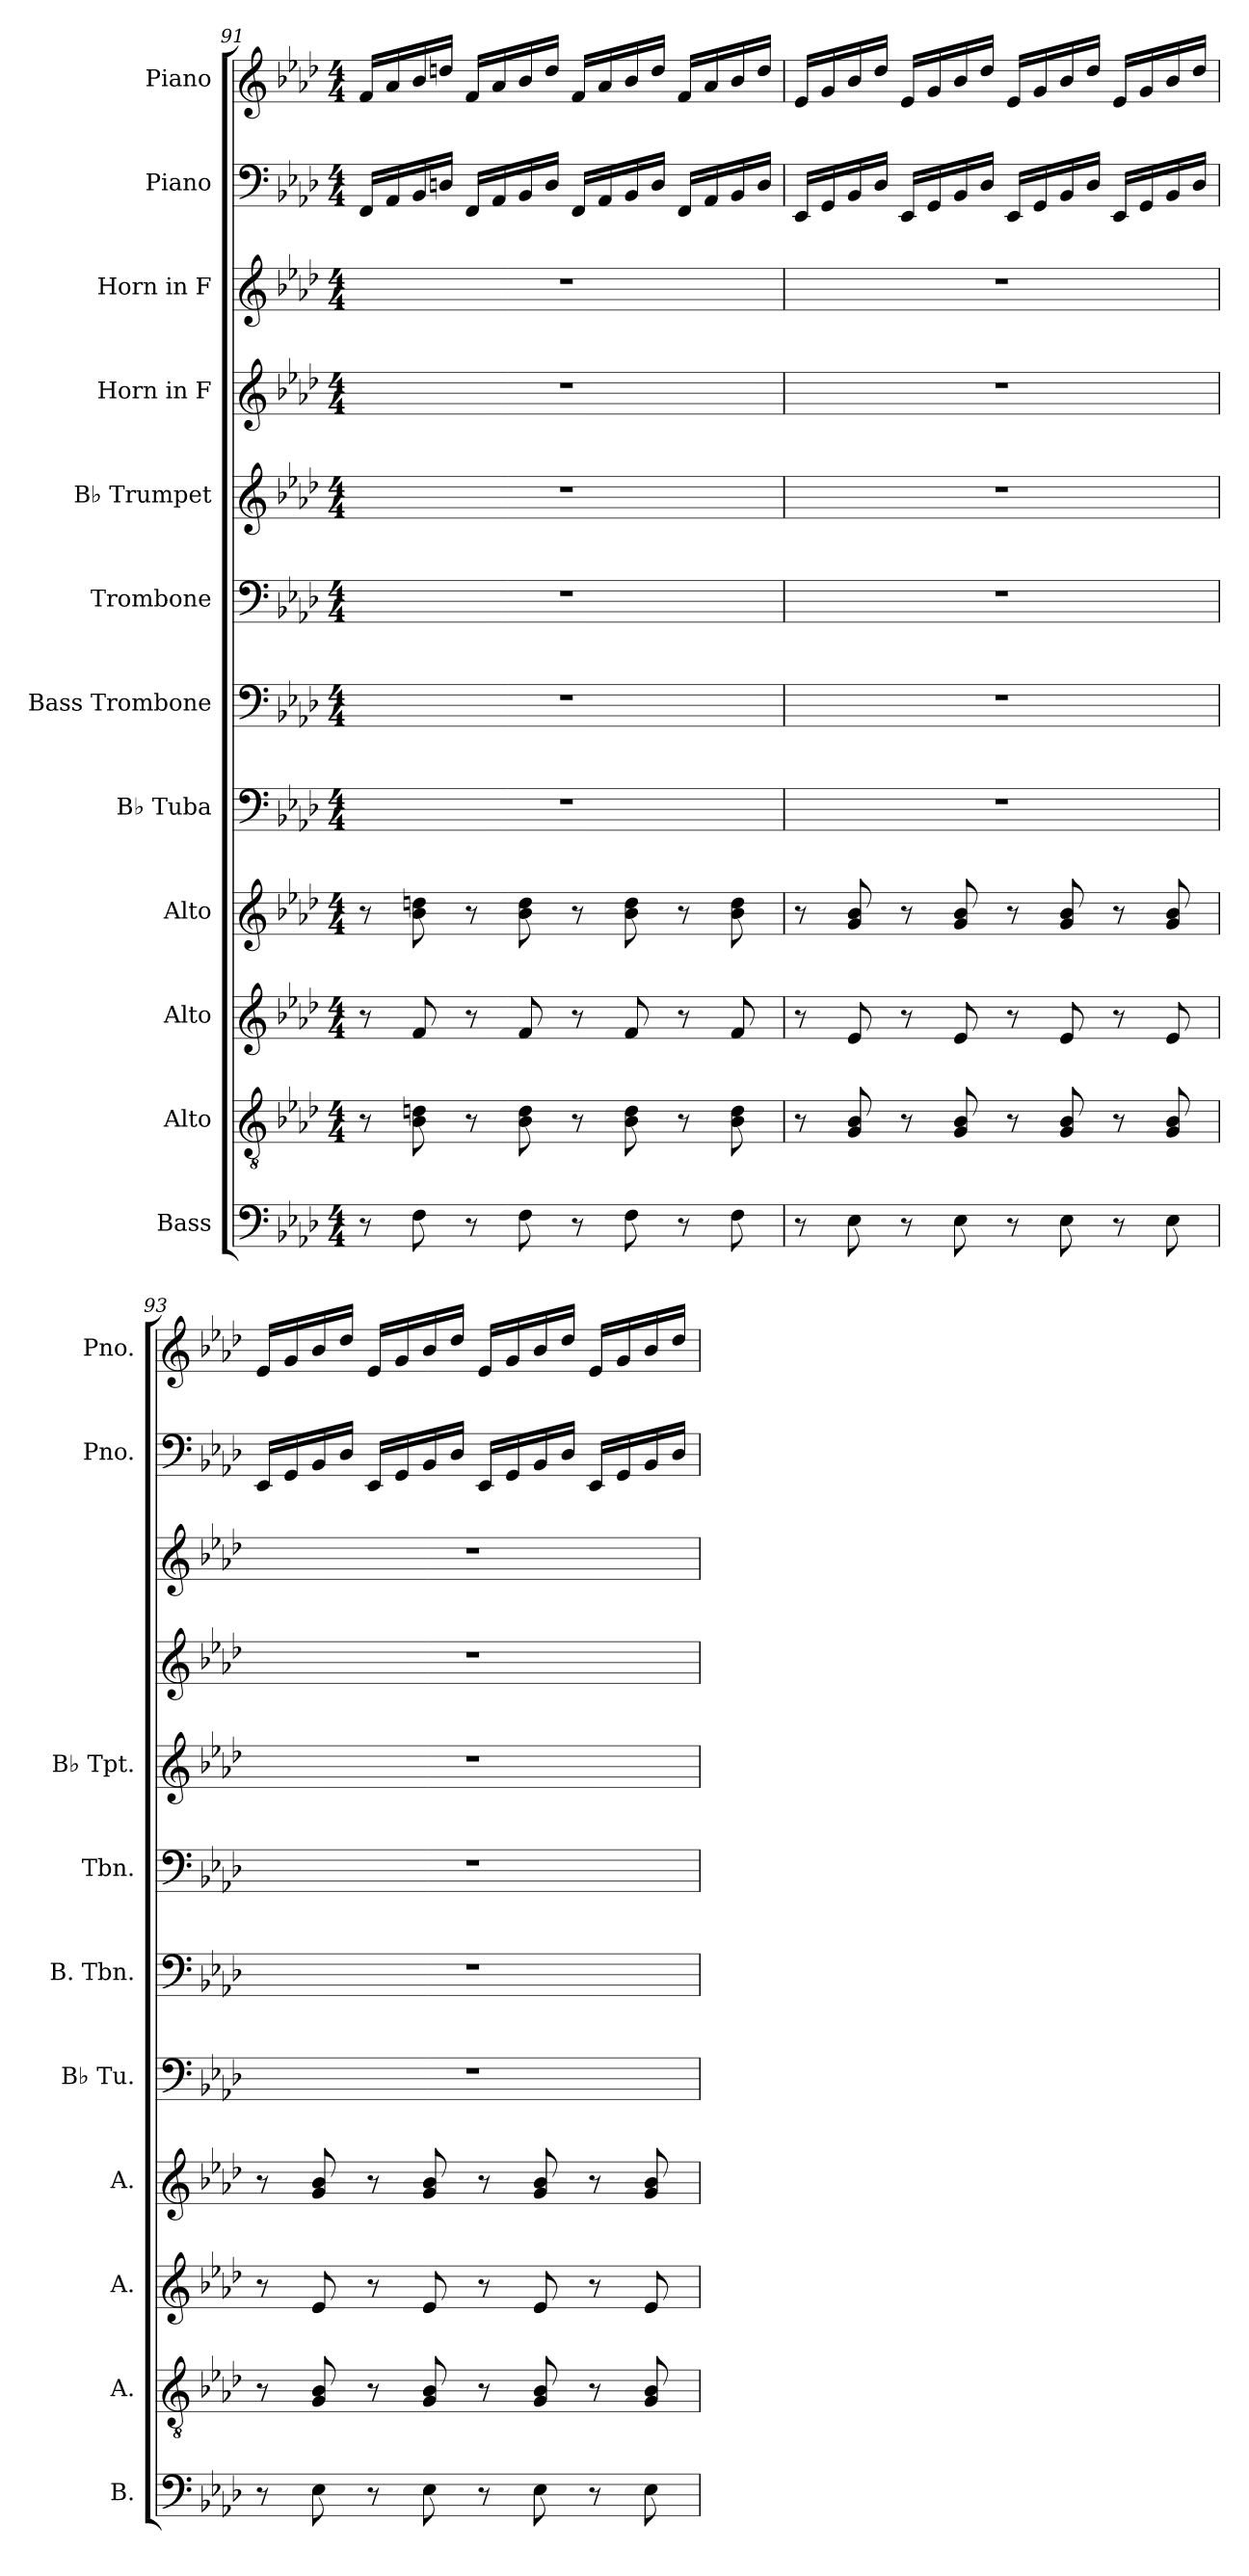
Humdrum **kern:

**kern	**kern	**kern	**kern	**kern	**kern	**kern	**kern	**kern	**kern	**kern	**kern
*part12	*part11	*part10	*part9	*part8	*part7	*part6	*part5	*part4	*part3	*part2	*part1
*staff12	*staff11	*staff10	*staff9	*staff8	*staff7	*staff6	*staff5	*staff4	*staff3	*staff2	*staff1
*I"Bass	*I"Alto	*I"Alto	*I"Alto	*I"B♭ Tuba	*I"Bass Trombone	*I"Trombone	*I"B♭ Trumpet	*I"Horn in F	*I"Horn in F	*I"Piano	*I"Piano
*I'B.	*I'A.	*I'A.	*I'A.	*I'B♭ Tu.	*I'B. Tbn.	*I'Tbn.	*I'B♭ Tpt.	*	*	*I'Pno.	*I'Pno.
!!LO:PB:g=z
*clefF4	*clefGv2	*clefG2	*clefG2	*clefF4	*clefF4	*clefF4	*clefG2	*clefG2	*clefG2	*clefF4	*clefG2
*	*	*	*	*	*	*	*ITrd1c2	*ITrd4c7	*ITrd4c7	*	*
*k[b-e-a-d-]	*k[b-e-a-d-]	*k[b-e-a-d-]	*k[b-e-a-d-]	*k[b-e-a-d-]	*k[b-e-a-d-]	*k[b-e-a-d-]	*k[b-e-a-d-g-c-]	*k[b-e-a-d-g-]	*k[b-e-a-d-g-]	*k[b-e-a-d-]	*k[b-e-a-d-]
*M4/4	*M4/4	*M4/4	*M4/4	*M4/4	*M4/4	*M4/4	*M4/4	*M4/4	*M4/4	*M4/4	*M4/4
=91	=91	=91	=91	=91	=91	=91	=91	=91	=91	=91	=91
8r	8r	8r	8r	1r	1r	1r	1r	1r	1r	16FF/LL	16f/LL
.	.	.	.	.	.	.	.	.	.	16AA-/	16a-/
8F\	8B-\ 8dn\	8f/	8b-\ 8ddn\	.	.	.	.	.	.	16BB-/	16b-/
.	.	.	.	.	.	.	.	.	.	16Dn/JJ	16ddn/JJ
8r	8r	8r	8r	.	.	.	.	.	.	16FF/LL	16f/LL
.	.	.	.	.	.	.	.	.	.	16AA-/	16a-/
8F\	8B-\ 8d\	8f/	8b-\ 8dd\	.	.	.	.	.	.	16BB-/	16b-/
.	.	.	.	.	.	.	.	.	.	16D/JJ	16dd/JJ
8r	8r	8r	8r	.	.	.	.	.	.	16FF/LL	16f/LL
.	.	.	.	.	.	.	.	.	.	16AA-/	16a-/
8F\	8B-\ 8d\	8f/	8b-\ 8dd\	.	.	.	.	.	.	16BB-/	16b-/
.	.	.	.	.	.	.	.	.	.	16D/JJ	16dd/JJ
8r	8r	8r	8r	.	.	.	.	.	.	16FF/LL	16f/LL
.	.	.	.	.	.	.	.	.	.	16AA-/	16a-/
8F\	8B-\ 8d\	8f/	8b-\ 8dd\	.	.	.	.	.	.	16BB-/	16b-/
.	.	.	.	.	.	.	.	.	.	16D/JJ	16dd/JJ
=92	=92	=92	=92	=92	=92	=92	=92	=92	=92	=92	=92
8r	8r	8r	8r	1r	1r	1r	1r	1r	1r	16EE-/LL	16e-/LL
.	.	.	.	.	.	.	.	.	.	16GG/	16g/
8E-\	8G/ 8B-/	8e-/	8g/ 8b-/	.	.	.	.	.	.	16BB-/	16b-/
.	.	.	.	.	.	.	.	.	.	16D-/JJ	16dd-/JJ
8r	8r	8r	8r	.	.	.	.	.	.	16EE-/LL	16e-/LL
.	.	.	.	.	.	.	.	.	.	16GG/	16g/
8E-\	8G/ 8B-/	8e-/	8g/ 8b-/	.	.	.	.	.	.	16BB-/	16b-/
.	.	.	.	.	.	.	.	.	.	16D-/JJ	16dd-/JJ
8r	8r	8r	8r	.	.	.	.	.	.	16EE-/LL	16e-/LL
.	.	.	.	.	.	.	.	.	.	16GG/	16g/
8E-\	8G/ 8B-/	8e-/	8g/ 8b-/	.	.	.	.	.	.	16BB-/	16b-/
.	.	.	.	.	.	.	.	.	.	16D-/JJ	16dd-/JJ
8r	8r	8r	8r	.	.	.	.	.	.	16EE-/LL	16e-/LL
.	.	.	.	.	.	.	.	.	.	16GG/	16g/
8E-\	8G/ 8B-/	8e-/	8g/ 8b-/	.	.	.	.	.	.	16BB-/	16b-/
.	.	.	.	.	.	.	.	.	.	16D-/JJ	16dd-/JJ
!!LO:PB:g=z
=93	=93	=93	=93	=93	=93	=93	=93	=93	=93	=93	=93
8r	8r	8r	8r	1r	1r	1r	1r	1r	1r	16EE-/LL	16e-/LL
.	.	.	.	.	.	.	.	.	.	16GG/	16g/
8E-\	8G/ 8B-/	8e-/	8g/ 8b-/	.	.	.	.	.	.	16BB-/	16b-/
.	.	.	.	.	.	.	.	.	.	16D-/JJ	16dd-/JJ
8r	8r	8r	8r	.	.	.	.	.	.	16EE-/LL	16e-/LL
.	.	.	.	.	.	.	.	.	.	16GG/	16g/
8E-\	8G/ 8B-/	8e-/	8g/ 8b-/	.	.	.	.	.	.	16BB-/	16b-/
.	.	.	.	.	.	.	.	.	.	16D-/JJ	16dd-/JJ
8r	8r	8r	8r	.	.	.	.	.	.	16EE-/LL	16e-/LL
.	.	.	.	.	.	.	.	.	.	16GG/	16g/
8E-\	8G/ 8B-/	8e-/	8g/ 8b-/	.	.	.	.	.	.	16BB-/	16b-/
.	.	.	.	.	.	.	.	.	.	16D-/JJ	16dd-/JJ
8r	8r	8r	8r	.	.	.	.	.	.	16EE-/LL	16e-/LL
.	.	.	.	.	.	.	.	.	.	16GG/	16g/
8E-\	8G/ 8B-/	8e-/	8g/ 8b-/	.	.	.	.	.	.	16BB-/	16b-/
.	.	.	.	.	.	.	.	.	.	16D-/JJ	16dd-/JJ
=	=	=	=	=	=	=	=	=	=	=	=
*-	*-	*-	*-	*-	*-	*-	*-	*-	*-	*-	*-
